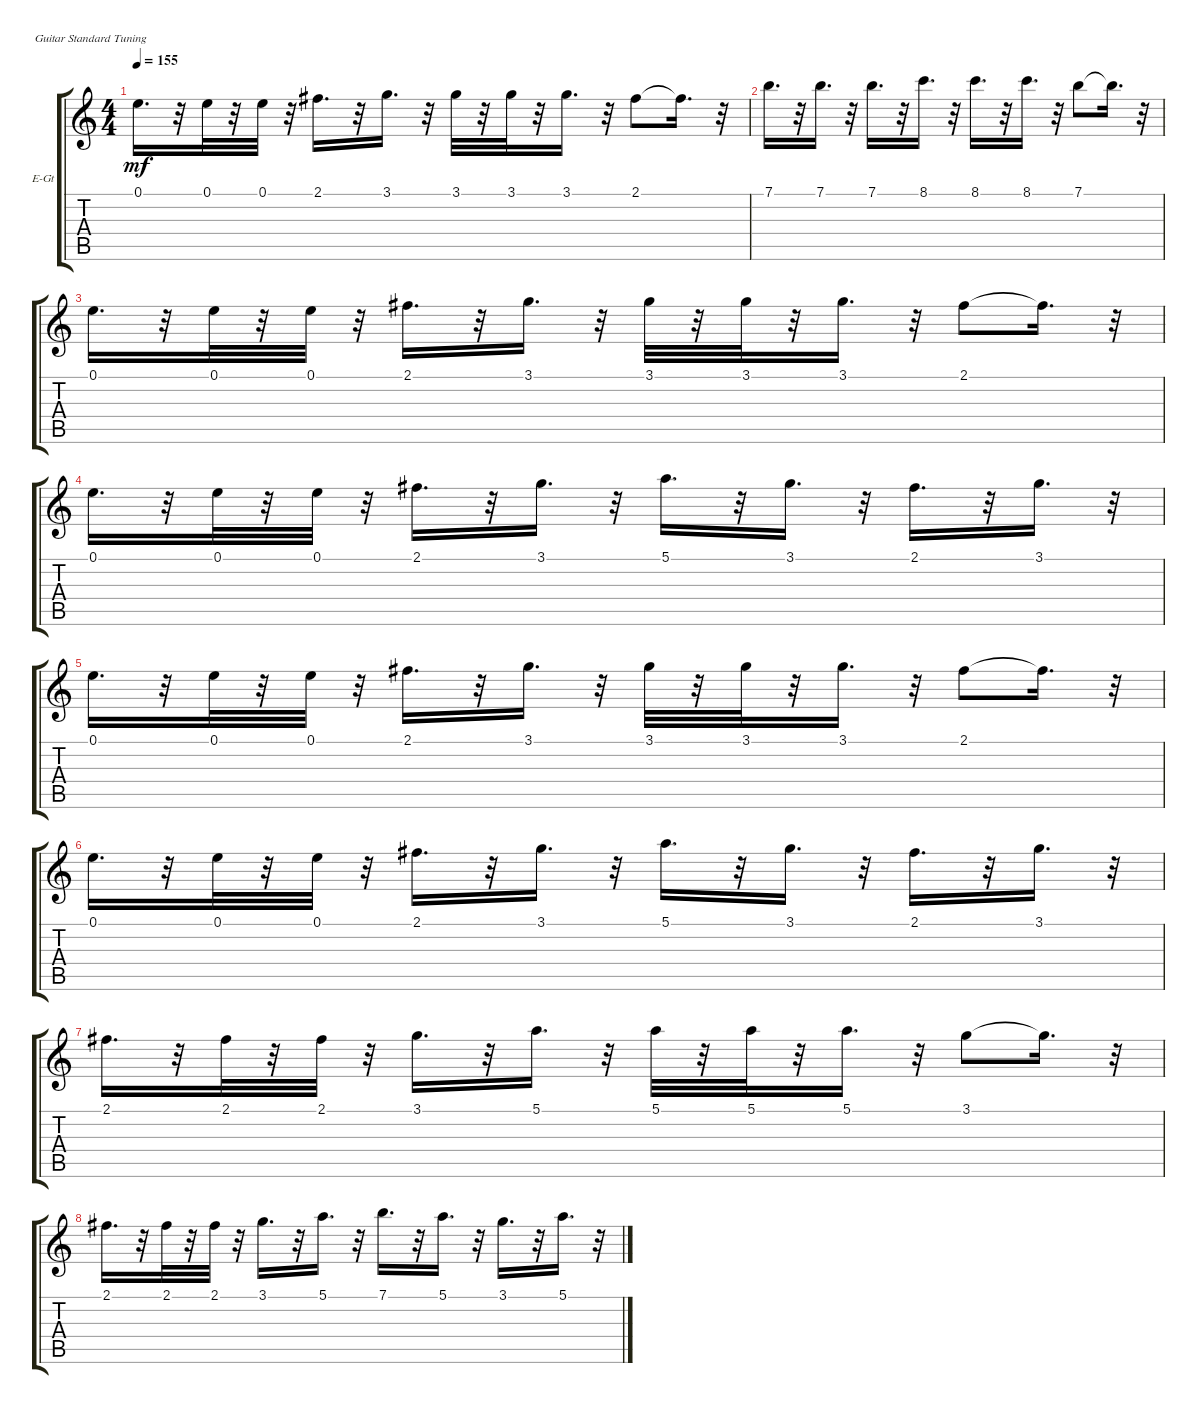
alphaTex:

\bracketExtendMode groupsimilarinstruments
\firstSystemTrackNameOrientation horizontal
\otherSystemsTrackNameOrientation horizontal
\track ("" "E-Gt") {instrument electricguitarclean}
\staff {score tabs}
\tuning (E4 B3 G3 D3 A2 E2)
\ts (4 4)
\tempo 155
\clef g2
\ks c
0.1.16{d dy mf} r.32 0.1.32 r.32 0.1.32 r.32 2.1.16{d} r.32 3.1.16{d} r.32 3.1.32 r.32 3.1.32 r.32 3.1.16{d} r.32 2.1.8 2.1{t}.16{d} r.32 |
7.1.16{d} r.32 7.1.16{d} r.32 7.1.16{d} r.32 8.1.16{d} r.32 8.1.16{d} r.32 8.1.16{d} r.32 7.1.8 7.1{t}.16{d} r.32 |
0.1.16{d} r.32 0.1.32 r.32 0.1.32 r.32 2.1.16{d} r.32 3.1.16{d} r.32 3.1.32 r.32 3.1.32 r.32 3.1.16{d} r.32 2.1.8 2.1{t}.16{d} r.32 |
0.1.16{d} r.32 0.1.32 r.32 0.1.32 r.32 2.1.16{d} r.32 3.1.16{d} r.32 5.1.16{d} r.32 3.1.16{d} r.32 2.1.16{d} r.32 3.1.16{d} r.32 |
0.1.16{d} r.32 0.1.32 r.32 0.1.32 r.32 2.1.16{d} r.32 3.1.16{d} r.32 3.1.32 r.32 3.1.32 r.32 3.1.16{d} r.32 2.1.8 2.1{t}.16{d} r.32 |
0.1.16{d} r.32 0.1.32 r.32 0.1.32 r.32 2.1.16{d} r.32 3.1.16{d} r.32 5.1.16{d} r.32 3.1.16{d} r.32 2.1.16{d} r.32 3.1.16{d} r.32 |
2.1.16{d} r.32 2.1.32 r.32 2.1.32 r.32 3.1.16{d} r.32 5.1.16{d} r.32 5.1.32 r.32 5.1.32 r.32 5.1.16{d} r.32 3.1.8 3.1{t}.16{d} r.32 |
2.1.16{d} r.32 2.1.32 r.32 2.1.32 r.32 3.1.16{d} r.32 5.1.16{d} r.32 7.1.16{d} r.32 5.1.16{d} r.32 3.1.16{d} r.32 5.1.16{d} r.32
